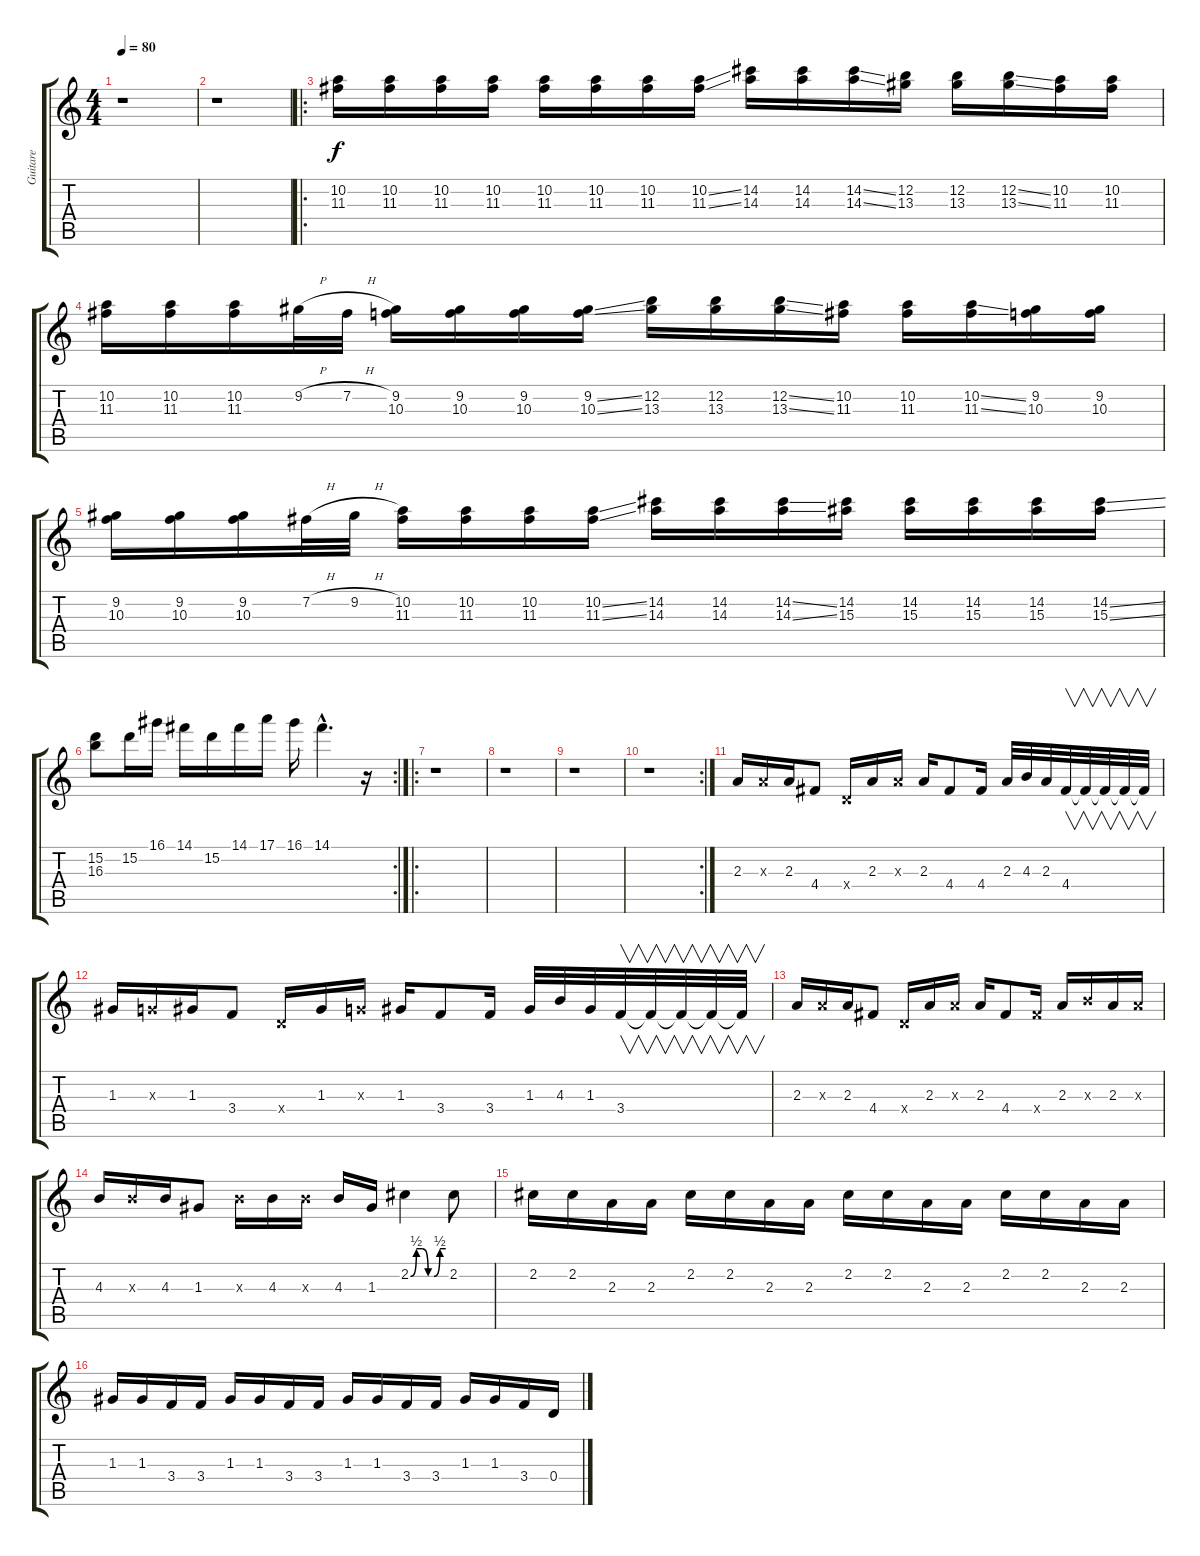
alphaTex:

\track ("Guitare" "Guitare") {instrument overdrivenguitar}
\staff {score tabs}
\tuning (E4 B3 G3 D3 A2 E2) {hide}
\ts (4 4)
\tempo 80
\clef g2
\ks c
r.1{dy f instrument overdrivenguitar} |
r.1 |
\ro
(10.2 11.3).16 (10.2 11.3).16 (10.2 11.3).16 (10.2 11.3).16 (10.2 11.3).16 (10.2 11.3).16 (10.2 11.3).16 (10.2{ss} 11.3{ss}).16 (14.2 14.3).16 (14.2 14.3).16 (14.2{ss} 14.3{ss}).16 (12.2 13.3).16 (12.2 13.3).16 (12.2{ss} 13.3{ss}).16 (10.2 11.3).16 (10.2 11.3).16 |
(10.2 11.3).16 (10.2 11.3).16 (10.2 11.3).16 9.2{h}.32 7.2{h}.32 (9.2 10.3).16 (9.2 10.3).16 (9.2 10.3).16 (9.2{ss} 10.3{ss}).16 (12.2 13.3).16 (12.2 13.3).16 (12.2{ss} 13.3{ss}).16 (10.2 11.3).16 (10.2 11.3).16 (10.2{ss} 11.3{ss}).16 (9.2 10.3).16 (9.2 10.3).16 |
(9.2 10.3).16 (9.2 10.3).16 (9.2 10.3).16 7.2{h}.32 9.2{h}.32 (10.2 11.3).16 (10.2 11.3).16 (10.2 11.3).16 (10.2{ss} 11.3{ss}).16 (14.2 14.3).16 (14.2 14.3).16 (14.2{ss} 14.3{ss}).16 (14.2 15.3).16 (14.2 15.3).16 (14.2 15.3).16 (14.2 15.3).16 (14.2{ss} 15.3{ss}).16 |
\rc 2
(15.2 16.3).8 15.2.16 16.1.16 14.1.16 15.2.16 14.1.16 17.1.16 16.1.16 14.1{hac}.4{d} r.16 |
\ro
r.1 |
r.1 |
r.1 |
\rc 2
r.1 |
2.3.16 2.3{x}.16 2.3.16 4.4.8 0.4{x}.16 2.3.16 2.3{x}.16 2.3.16 4.4.8 4.4.16 2.3.32 4.3.32 2.3.32 4.4.32{v} 4.4{t}.32{v} 4.4{t}.32{v} 4.4{t}.32{v} 4.4{t}.32{v} |
1.3.16 0.3{x}.16 1.3.16 3.4.8 0.4{x}.16 1.3.16 0.3{x}.16 1.3.16 3.4.8 3.4.16 1.3.32 4.3.32 1.3.32 3.4.32{v} 3.4{t}.32{v} 3.4{t}.32{v} 3.4{t}.32{v} 3.4{t}.32{v} |
2.3.16 2.3{x}.16 2.3.16 4.4.8 0.4{x}.16 2.3.16 2.3{x}.16 2.3.16 4.4.8 4.4{x}.16 2.3.16 4.3{x}.16 2.3.16 2.3{x}.16 |
4.3.16 4.3{x}.16 4.3.16 1.3.8 4.3{x}.16 4.3.16 4.3{x}.16 4.3.16 1.3.16 2.2{be (custom 0 0 10 2 20 2 30 0 40 0 50 2 60 2)}.4 2.2.8 |
2.2.16{instrument electricguitarmuted} 2.2.16 2.3.16 2.3.16 2.2.16 2.2.16 2.3.16 2.3.16 2.2.16 2.2.16 2.3.16 2.3.16 2.2.16 2.2.16 2.3.16 2.3.16 |
1.3.16 1.3.16 3.4.16 3.4.16 1.3.16 1.3.16 3.4.16 3.4.16 1.3.16 1.3.16 3.4.16 3.4.16 1.3.16 1.3.16 3.4.16 0.4.16
